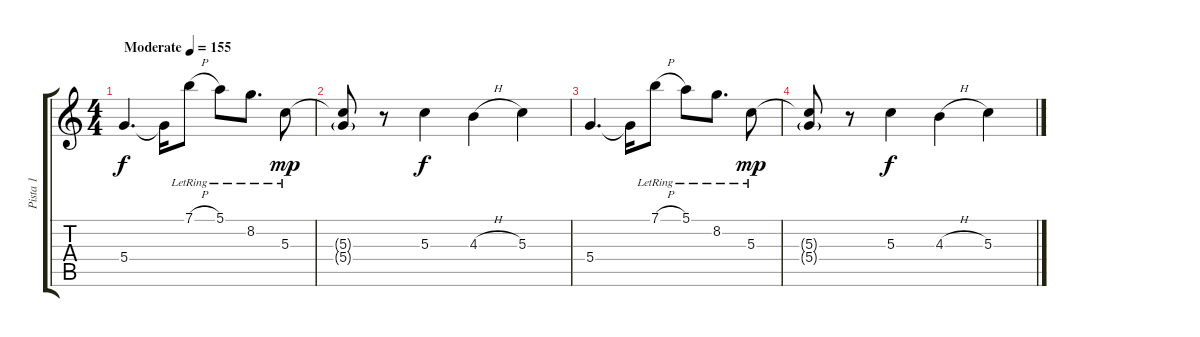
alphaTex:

\track ("Pista 1" "Pista 1") {instrument electricguitarjazz}
\staff {score tabs}
\tuning (E4 B3 G3 D3 A2 E2) {hide}
\ts (4 4)
\tempo (155 "Moderate")
\clef g2
\ks c
5.4.4{d dy f instrument electricguitarjazz} 5.4{t}.16 7.1{h lr}.8 5.1{lr}.8 8.2{lr}.8{d} 5.3{lr}.8{dy mp} |
(5.3{t} 5.4{g}).8 r.8 5.3.4{dy f} 4.3{h}.4 5.3.4 |
5.4.4{d} 5.4{t}.16 7.1{h lr}.8 5.1{lr}.8 8.2{lr}.8{d} 5.3{lr}.8{dy mp} |
(5.3{t} 5.4{g}).8 r.8 5.3.4{dy f} 4.3{h}.4 5.3.4
